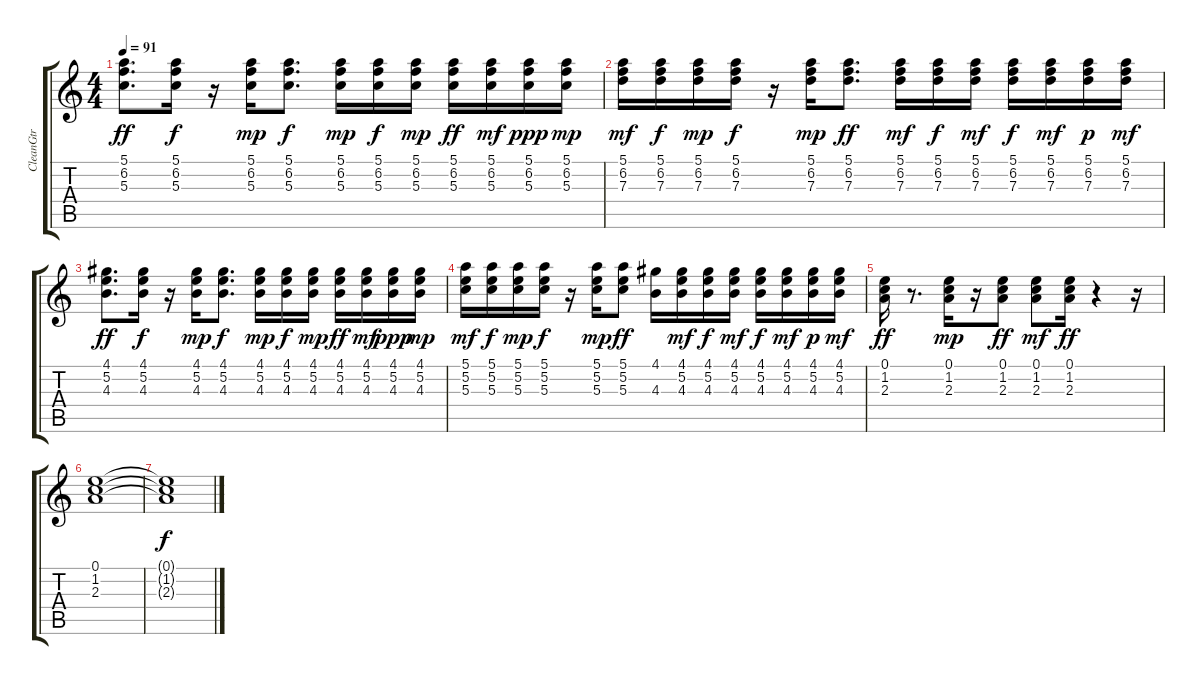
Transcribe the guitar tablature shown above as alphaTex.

\track ("CleanGtr" "CleanGtr") {instrument electricguitarclean}
\staff {score tabs}
\tuning (E4 B3 G3 D3 A2 E2) {hide}
\ts (4 4)
\tempo 91
\clef g2
\ks c
(5.1 6.2 5.3).8{d dy ff} (5.1 6.2 5.3).16{dy f} r.16 (5.1 6.2 5.3).16{dy mp} (5.1 6.2 5.3).8{d dy f} (5.1 6.2 5.3).16{dy mp} (5.1 6.2 5.3).16{dy f} (5.1 6.2 5.3).16{dy mp} (5.1 6.2 5.3).16{dy ff} (5.1 6.2 5.3).16{dy mf} (5.1 6.2 5.3).16{dy ppp} (5.1 6.2 5.3).16{dy mp} |
(5.1 6.2 7.3).16{dy mf} (5.1 6.2 7.3).16{dy f} (5.1 6.2 7.3).16{dy mp} (5.1 6.2 7.3).16{dy f} r.16 (5.1 6.2 7.3).16{dy mp} (5.1 6.2 7.3).8{d dy ff} (5.1 6.2 7.3).16{dy mf} (5.1 6.2 7.3).16{dy f} (5.1 6.2 7.3).16{dy mf} (5.1 6.2 7.3).16{dy f} (5.1 6.2 7.3).16{dy mf} (5.1 6.2 7.3).16{dy p} (5.1 6.2 7.3).16{dy mf} |
(4.1 5.2 4.3).8{d dy ff} (4.1 5.2 4.3).16{dy f} r.16 (4.1 5.2 4.3).16{dy mp} (4.1 5.2 4.3).8{d dy f} (4.1 5.2 4.3).16{dy mp} (4.1 5.2 4.3).16{dy f} (4.1 5.2 4.3).16{dy mp} (4.1 5.2 4.3).16{dy ff} (4.1 5.2 4.3).16{dy mf} (4.1 5.2 4.3).16{dy ppp} (4.1 5.2 4.3).16{dy mp} |
(5.1 5.2 5.3).16{dy mf} (5.1 5.2 5.3).16{dy f} (5.1 5.2 5.3).16{dy mp} (5.1 5.2 5.3).16{dy f} r.16 (5.1 5.2 5.3).16{dy mp} (5.1 5.2 5.3).8{dy ff} (4.1 4.3).16 (4.1 5.2 4.3).16{dy mf} (4.1 5.2 4.3).16{dy f} (4.1 5.2 4.3).16{dy mf} (4.1 5.2 4.3).16{dy f} (4.1 5.2 4.3).16{dy mf} (4.1 5.2 4.3).16{dy p} (4.1 5.2 4.3).16{dy mf} |
(0.1 1.2 2.3).16{dy ff} r.8{d} (0.1 1.2 2.3).16{dy mp} r.16 (0.1 1.2 2.3).8{dy ff} (0.1 1.2 2.3).8{dy mf} (0.1 1.2 2.3).16{dy ff} r.4 r.16 |
(0.1 1.2 2.3).1 |
(0.1{t} 1.2{t} 2.3{t}).1{dy f}
